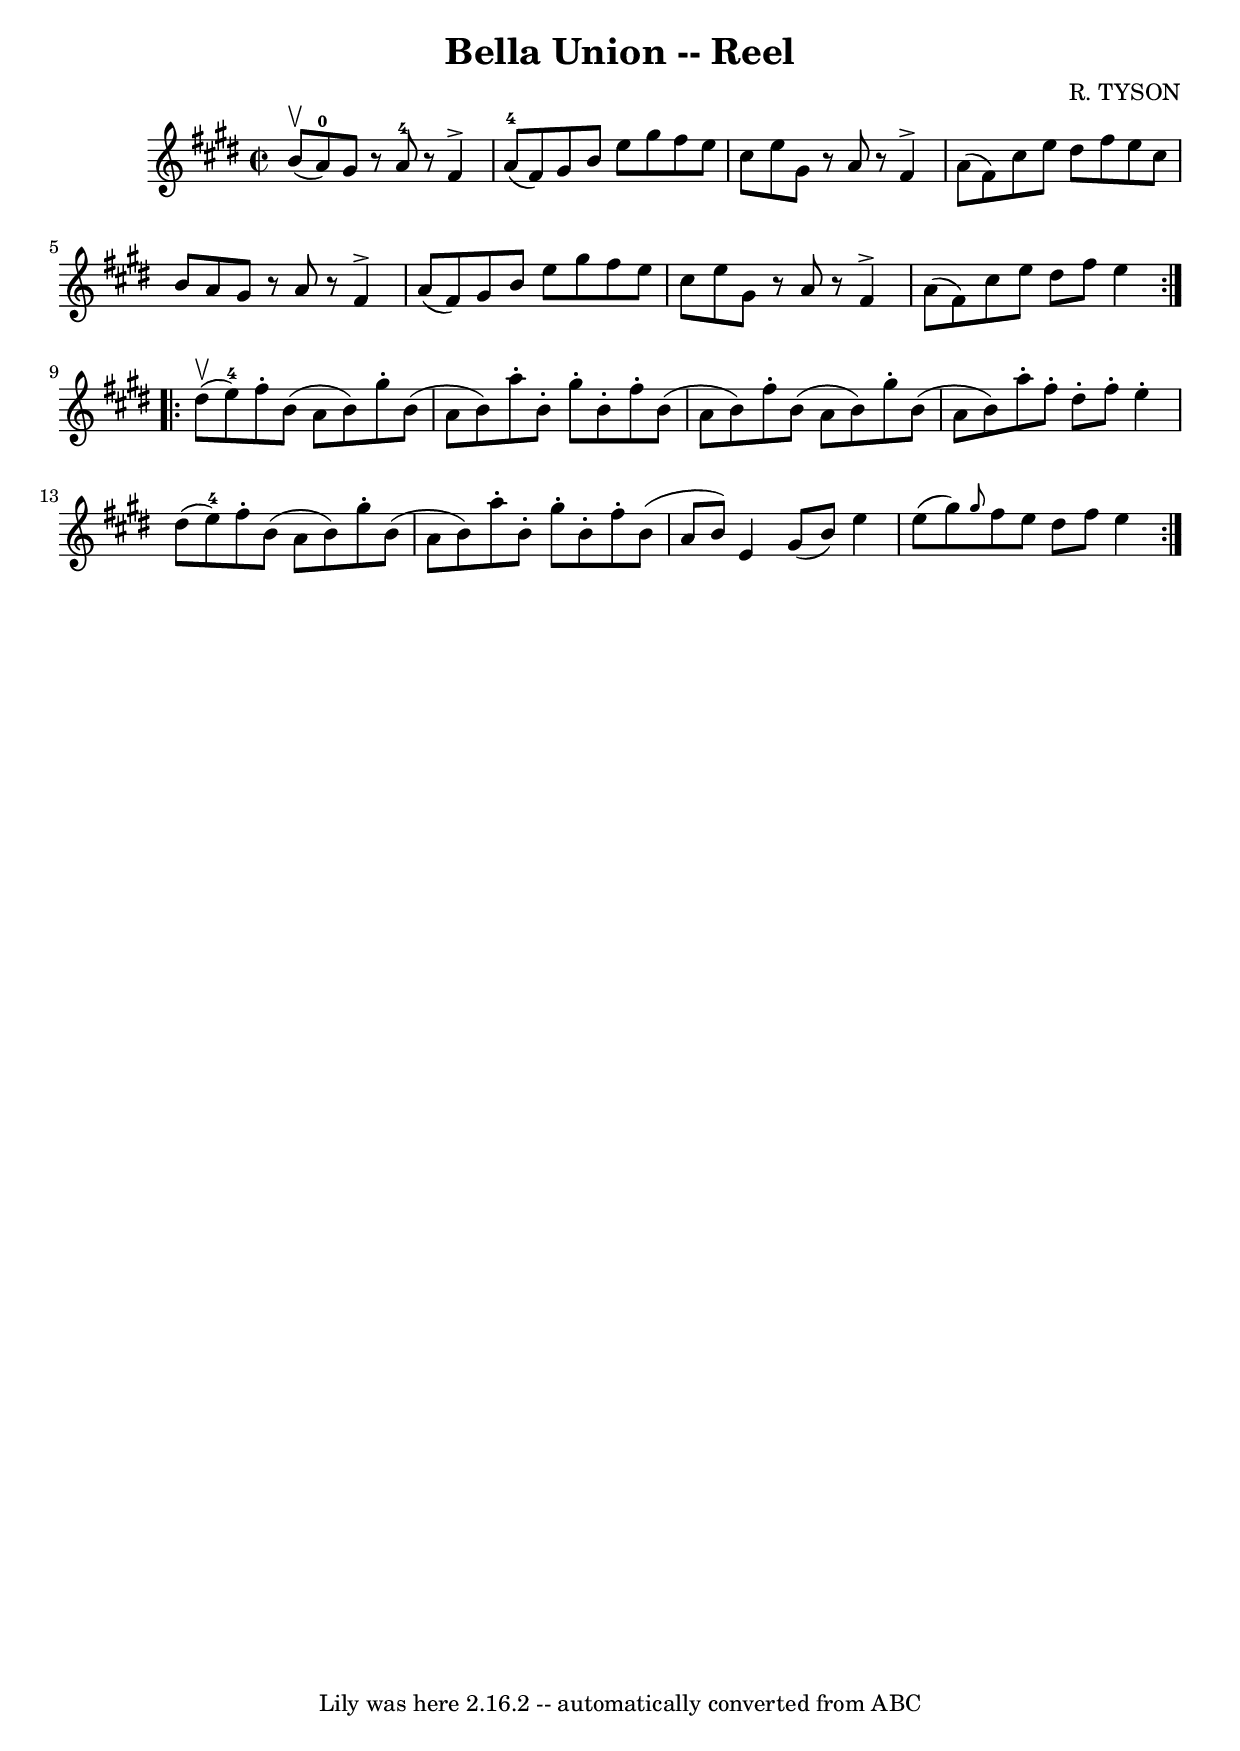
\version "2.16.2"
\include "Mammoth.ily"
\header {
  %% book = "Ryan's Mammoth Collection"
  composer = "R. TYSON"
  crossRefNumber = "1"
  footnotes = "\\\\242"
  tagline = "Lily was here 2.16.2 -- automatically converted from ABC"
  title = "Bella Union -- Reel"

}
voicedefault =  {



  \repeat volta 2 {

    \override Staff.TimeSignature #'style = #'C
    \time 2/2 
    \key e \major
 b'8^\upbow(a'8-0) |
    gis'8    r8  
    a'8-4   r8 fis'4^\accent a'8-4(fis'8)   |
    gis'8    
    b'8 e''8 gis''8 fis''8 e''8 cis''8 e''8    |
    gis'8   
    r8 a'8    r8 fis'4^\accent a'8 (fis'8)   |
    cis''8 e''8  
    dis''8 fis''8 e''8 cis''8 b'8 a'8    |
    gis'8    r8 
    a'8    r8 fis'4^\accent a'8 (fis'8)   |
    gis'8 b'8    
    e''8 gis''8 fis''8 e''8 cis''8 e''8    |
    gis'8    r8 
    a'8    r8 fis'4^\accent a'8 (fis'8)   |
    cis''8 e''8    
    dis''8 fis''8 e''4    
  }     
  \repeat volta 2 {
    dis''8^\upbow(e''8 
    -4) |
    fis''8 -. b'8 (a'8 b'8) gis''8 -. b'8 (
    a'8 b'8)   |
    a''8 -. b'8 -. gis''8 -. b'8 -. fis''8 -.   
    b'8 (a'8 b'8)   |
    fis''8 -. b'8 (a'8 b'8) gis''8 
    -. b'8 (a'8 b'8)   |
    a''8 -. fis''8 -. dis''8 -.   
    fis''8 -. e''4 -. dis''8 (e''8-4)   |
    fis''8 -. b'8 (
    a'8 b'8) gis''8 -. b'8 (a'8 b'8)   |
    a''8 -. b'8 
    -. gis''8 -. b'8 -. fis''8 -. b'8 (a'8 b'8)   |
    e'4   
    gis'8 (b'8) e''4 e''8 (gis''8)   |
    \grace {    
      gis''8  
    } fis''8 e''8 dis''8 fis''8 e''4    
  }   

}

\score{
  <<

    \context Staff="default"
    {
      \voicedefault 
      
    }

  >>
  \layout {
    
  }
  \midi {
  }

}
